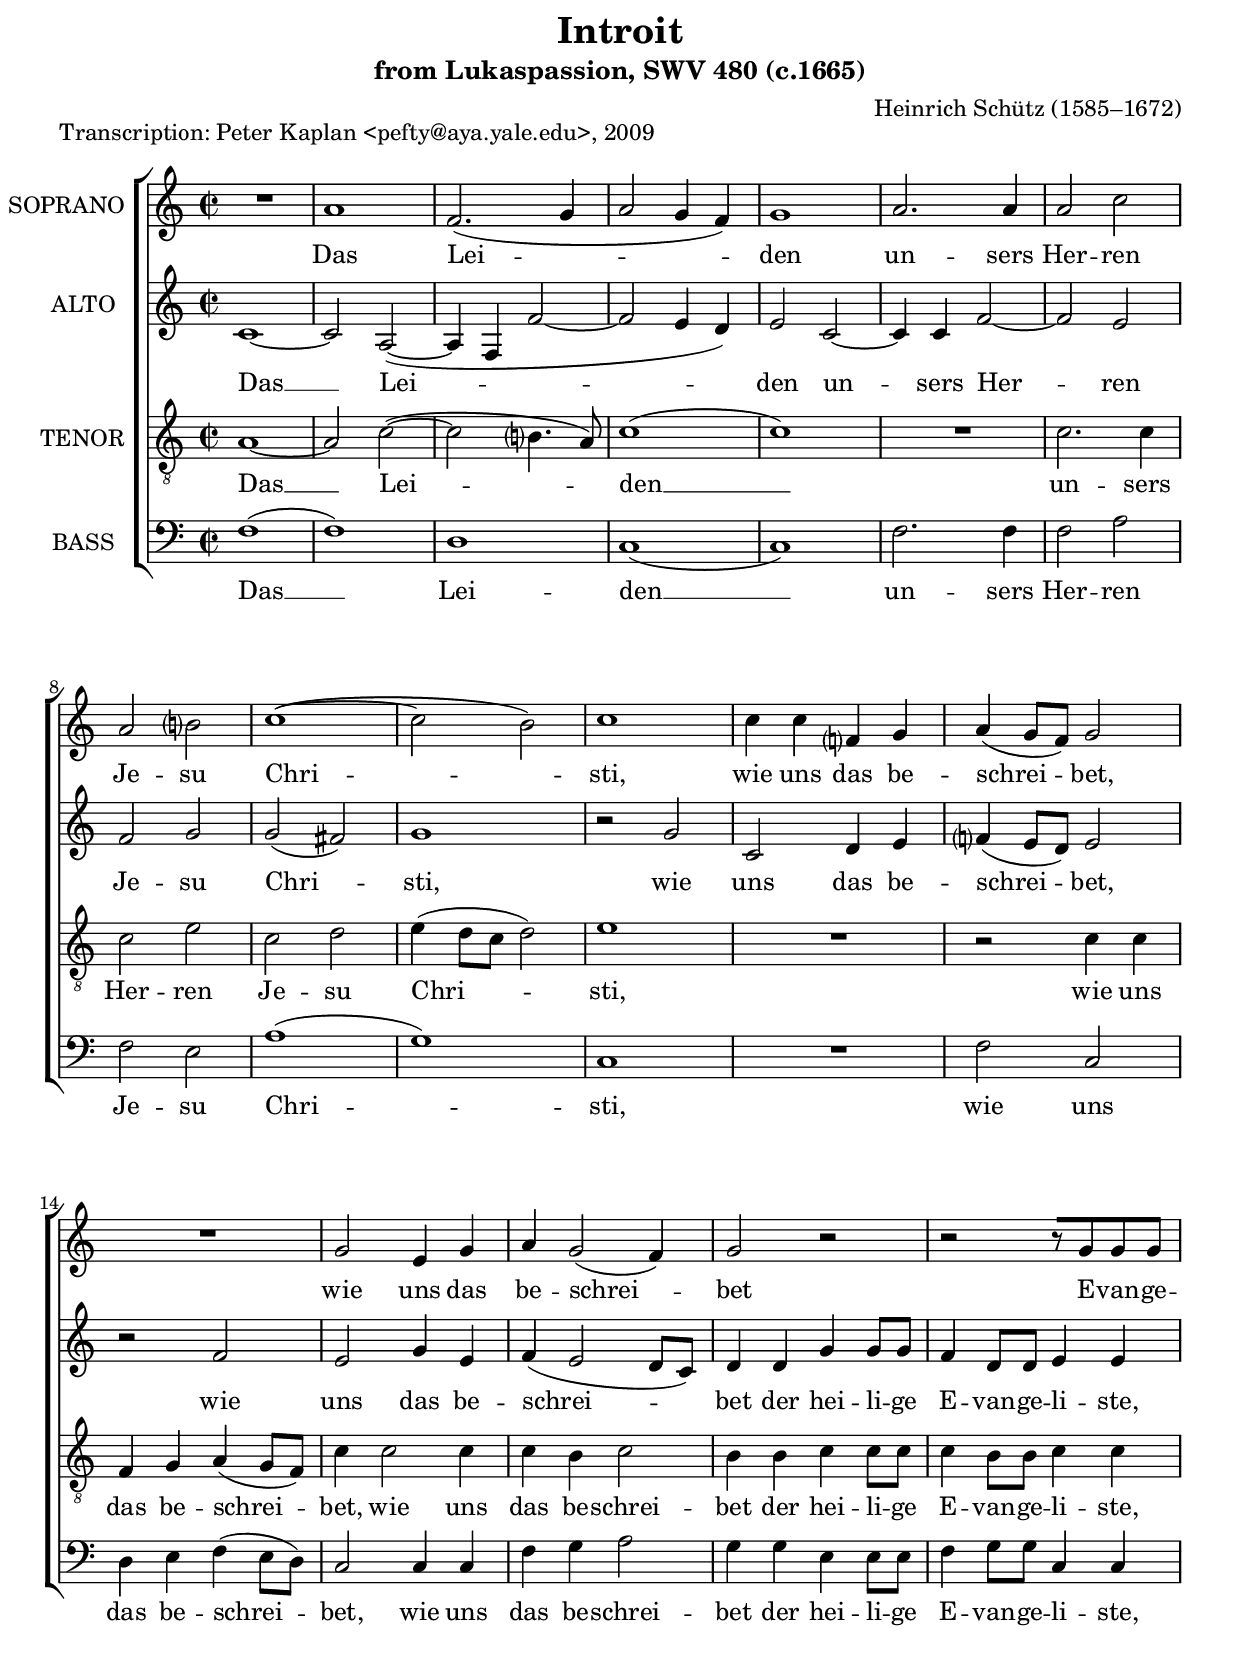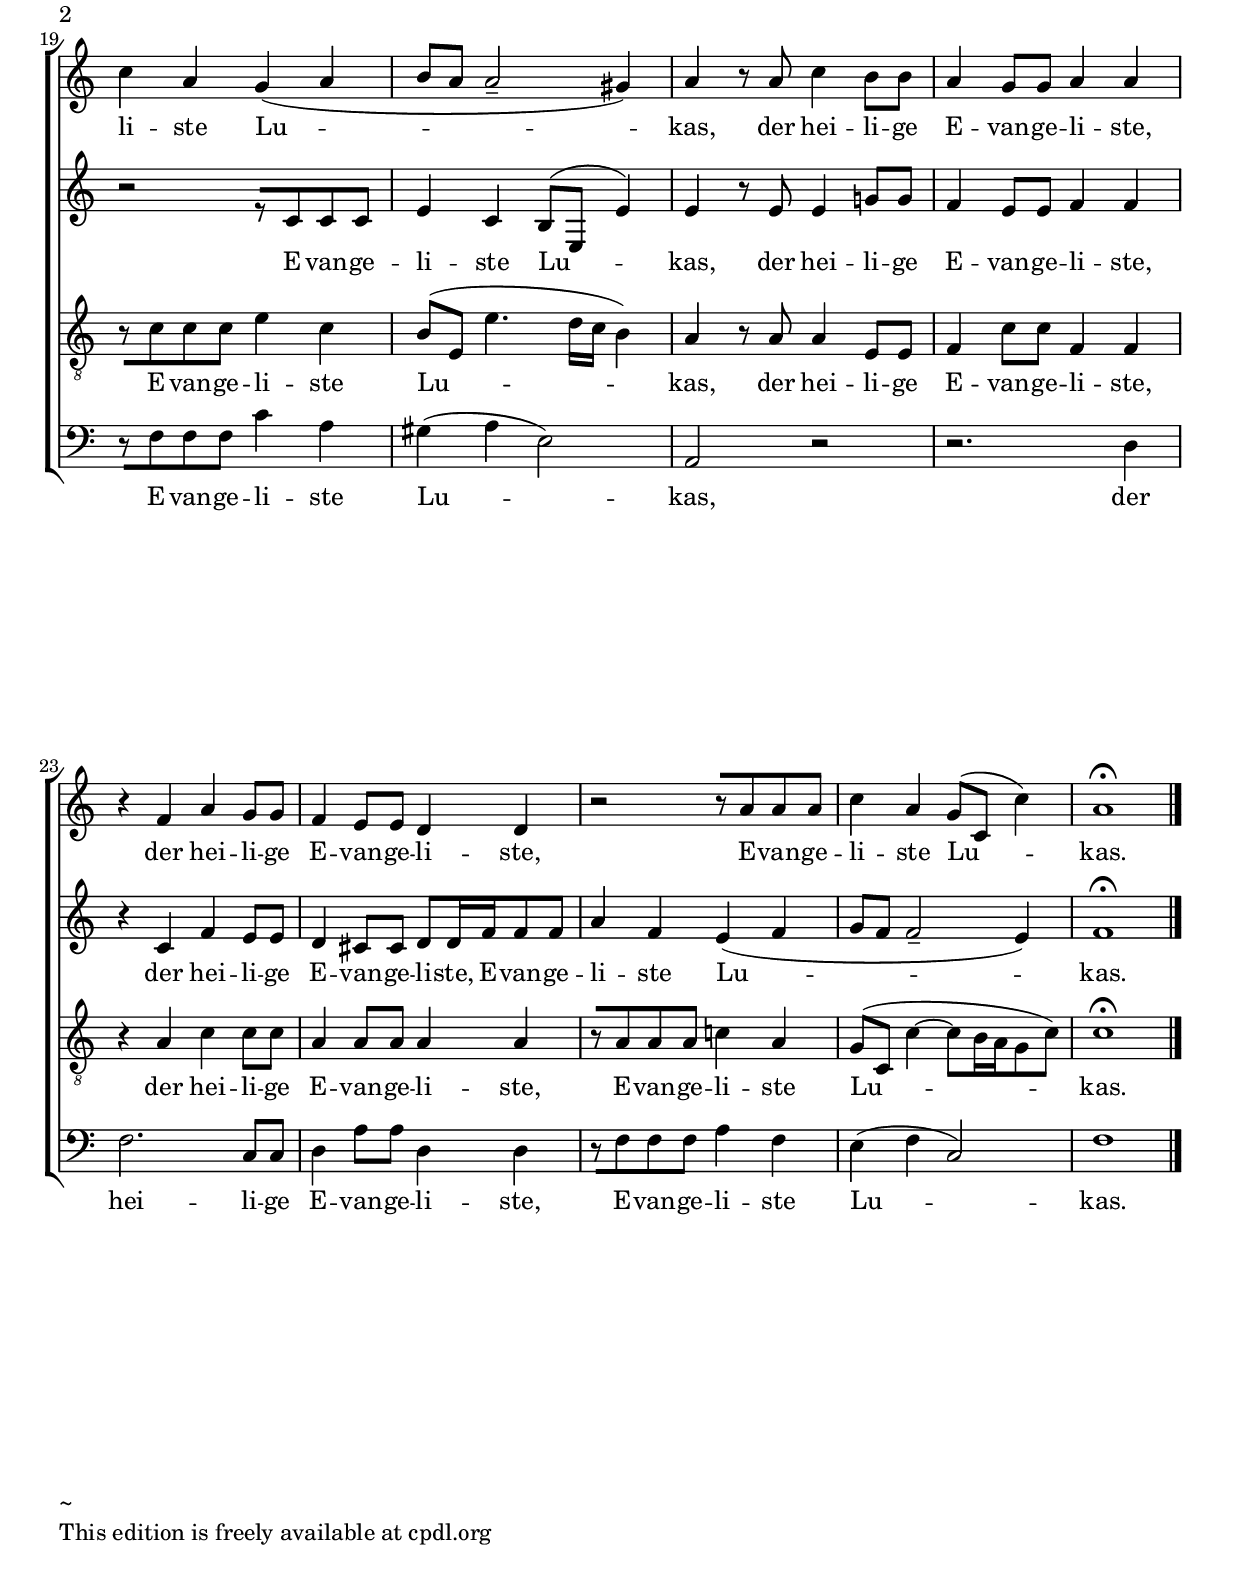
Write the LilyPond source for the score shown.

     \version "2.10.10"
\paper {
  between-system-space = 2.0\cm
  between-system-padding = #1
  ragged-bottom=##f
  ragged-last-bottom=##f
  bottom-margin = 2.0\cm
  top-margin = 0.1\cm
%  system-count = #6
  systemSeparatorMarkup = ""
}
\header {
    title = "Introit"
    subtitle = "from Lukaspassion, SWV 480 (c.1665)"
    composer = "Heinrich Schütz (1585–1672)"
    date = "1623"
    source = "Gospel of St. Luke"
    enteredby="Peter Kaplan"
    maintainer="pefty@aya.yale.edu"
    piece ="Transcription: Peter Kaplan <pefty@aya.yale.edu>, 2009"
    texidoc = "

Translation of text:
Jesus of Nazareth."
}

     \score { 
      <<
        \new ChoirStaff <<
        \new Staff = CantusOne <<
               {  
      <<
     \override Stem #'neutral-direction = #up 
%    \override Staff.TimeSignature #'style = #'()
        \clef treble
        \key a \minor 
        \new Voice = "CantusOne" {
     \override NoteHead #'style = #'baroque
        \set Staff.midiInstrument = "synth voice"
        \set Staff.vocalName = "SOPRANO "

\time 2/2
R1
a'1
f'2.( g'4
a'2 g'4 f')
% measure 5
g'1
a'2. a'4
a'2 c''
a'2 b'?
c''1(~
% measure 10
c''2 b')
c''1
c''4 c'' f'? g'
a'4( g'8 f') g'2
R1
% measure 15
g'2 e'4 g'
a'4 g'2( f'4)
g'2 r
r2 r8[ g' g' g'] 
c''4 a' g'( a'
b'8 a' a'2-- gis'4)
a'4 r8 a' c''4 b'8 b'
a'4 g'8 g' a'4 a'
r4 f' a' g'8 g'
f'4 e'8 e' d'4 d'
r2 r8[ a' a' a']
c''4 a' g'8( c' c''4) 
a'1\fermata
\bar "|."
}
>>
}

>>

\new Lyrics 
\lyricsto "CantusOne"
        { 

Das
Lei --

den 
un -- sers 
Her -- ren
Je -- su 
Chri --

sti, 
wie uns das be -- 
schrei -- bet,
wie uns das 
be -- schrei -- 
bet
 E -- van -- ge --
li -- ste Lu --

kas, der hei -- li -- ge
E -- van -- ge -- li -- ste,
 der hei -- li -- ge
E -- van -- ge -- li -- ste,
 E -- van -- ge --
li -- ste Lu -- 
kas.
}



        \new Staff = Altus <<
               {  
      <<
     \override Stem #'neutral-direction = #up 
 %   \override Staff.TimeSignature #'style = #'()
        \clef treble
        \key a \minor 
        \new Voice = "Altus" {
     \override NoteHead #'style = #'baroque
        \set Staff.midiInstrument = "synth voice"
        \set Staff.vocalName = "ALTO "

\time 2/2
c'1~
c'2 a(~
a4 f f'2~
f'2 e'4 d')
% measure 5
e'2 c'~
c'4 c' f'2~
f'2 e'
f'2 g'
g'2( fis')
% measure 10
g'1
r2 g'
c'2 d'4 e'
f'?4( e'8 d') e'2
r2 f'
% measure 15
e'2 g'4 e'
f'4( e'2 d'8 c')
d'4 d' g' g'8 g'
f'4 d'8 d' e'4 e'
r2 r8[ c' c' c']
e'4 c' b8^( e e'4)
e'4 r8 e'8 e'4 g'!8 g'
f'4 e'8 e' f'4 f'
r4 c' f' e'8 e'
d'4 cis'8 cis' d' d'16 f' f'8 f'
a'4 f' e'( f'
g'8 f' f'2-- e'4)
f'1\fermata
\bar "|."
}
>>
}

>>

\new Lyrics 
\lyricsto "Altus"
        { 
Das
__ Lei --


den un -- 
 sers Her -- 
 ren
Je -- su 
Chri --
sti, 
 wie 
uns das be -- 
schrei -- bet,
 wie 
uns das be -- 
schrei -- 
bet der hei -- li -- ge
E -- van -- ge -- li -- ste,
 E -- van -- ge -- 
li -- ste Lu -- 
kas, der hei -- li -- ge
E -- van -- ge -- li -- ste,
 der hei -- li -- ge
E -- van -- ge -- li -- ste, E -- van -- ge -- 
li -- ste Lu --
 
kas.
}


        \new Staff = Tenor <<
               {  
      <<
     \override Stem #'neutral-direction = #up 
%    \override Staff.TimeSignature #'style = #'()
        \clef "G_8"
        \key a \minor 
        \new Voice = "Tenor" {
     \override NoteHead #'style = #'baroque
        \set Staff.midiInstrument = "synth voice"
        \set Staff.vocalName = "TENOR "

\time 2/2
a1~
a2 c'(~
c'2 b?4. a8) 
c'1(
% measure 5
c'1)
R1
c'2. c'4
c'2 e'
c'2 d'
% measure 10
e'4( d'8 c' d'2)
e'1
R1
r2 c'4 c'
f4 g a( g8 f)
% measure 15
c'4 c'2 c'4
c'4 b c'2
b4 b c'4 c'8 c'
c'4 b8 b8 c'4 c'4
r8[ c' c' c'] e'4 c'
b8( e e'4. d'16 c' b4)
a4 r8 a a4 e8 e
f4 c'8 c' f4 f
r4 a c' c'8 c'
a4 a8 a a4 a
r8[ a a a] c'!4 a
g8( c \stemDown c'4~c'8 b16 a g8 c')
c'1\fermata
\bar "|."
\stemNeutral
}
>>
}

>>

\new Lyrics 
\lyricsto "Tenor"
        { 
Das
__ Lei --
den 
__

un -- sers 
Her -- ren
Je -- su 
Chri --
sti, 

 wie uns 
das be -- schrei -- 
bet, wie uns 
das be -- schrei -- 
bet der hei -- li -- ge
E -- van -- ge -- li -- ste, 
 E -- van -- ge -- li -- ste
Lu --

kas, der hei -- li -- ge
E -- van -- ge -- li -- ste,
 der hei -- li -- ge
E -- van -- ge -- li -- ste,
 E -- van -- ge -- li -- ste 
Lu -- 
kas.
}


        \new Staff = Bassus <<
               {  
      <<
     \override Stem #'neutral-direction = #up 
 %   \override Staff.TimeSignature #'style = #'()
        \clef bass
        \key a \minor 
        \new Voice = "Bassus" {
     \override NoteHead #'style = #'baroque
        \set Staff.midiInstrument = "synth voice"
        \set Staff.vocalName = "BASS "

\time 2/2
f1(
f1)
d1
c1(
% measure 5
c1)
f2. f4
f2 a
f2 e
a1(
% measure 10
g1)
c1
R1
f2 c
d4 e f( e8 d)
% measure 15
c2 c4 c
f4 g a2
g4 g e e8 e
f4 g8 g c4 c
r8[ f f f] c'4 a
gis4( a e2)
a,2 r
r2. d4
f2. c8 c
d4 a8 a d4 d
r8[ f f f] a4 f
e4( f c2)
f1
\bar "|."
}
>>
}

>>

\new Lyrics 
\lyricsto "Bassus"
        { 

Das
__
Lei --
den 
__
un -- sers 
Her -- ren
Je -- su 
Chri --

sti,
 
wie uns 
das be -- schrei -- 
bet, wie uns 
das be -- schrei -- 
bet der hei -- li -- ge
E -- van -- ge -- li -- ste, 
 E -- van -- ge -- li -- ste
Lu --
kas, 
 der 
hei -- li -- ge
E -- van -- ge -- li -- ste,
 E -- van -- ge -- li -- ste
Lu -- 
kas.
}


>>


>>
   






%{
\midi { 
\context { 
\Score 
tempoWholesPerMinute = #(ly:make-moment 72 4) 
} 
} 
%}







     }
\layout { 
         \context { 
          \Staff \consists "Horizontal_bracket_engraver" 
          }
         }
\markup{\column{\line{ ~ } \line{This edition is freely available at cpdl.org}} 
} 



















